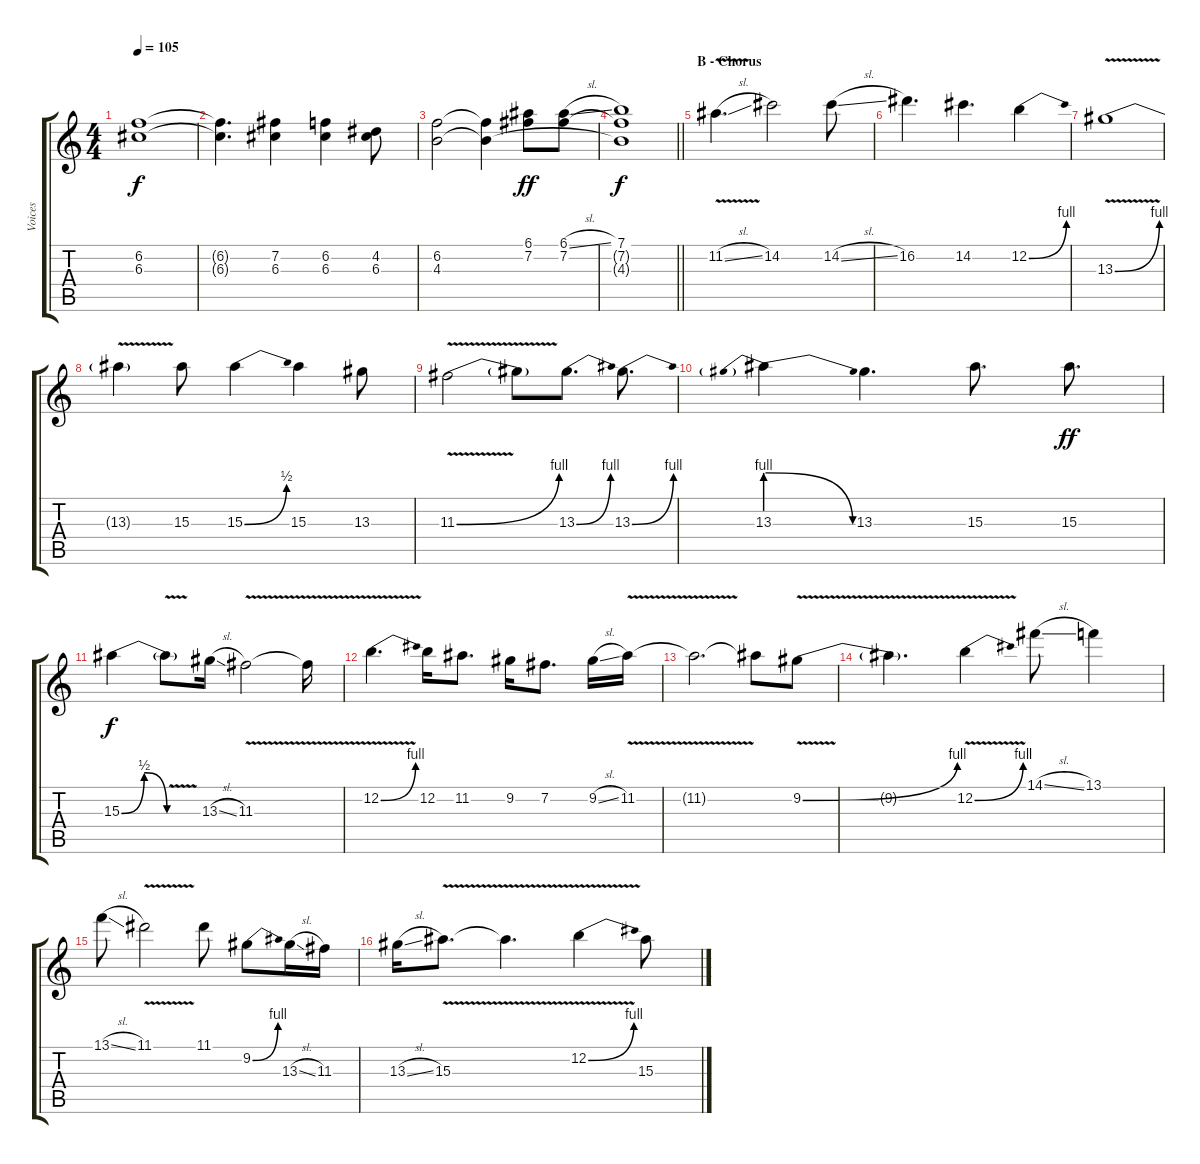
\track ("Voices" "Voices") {instrument distortionguitar}
\staff {score tabs}
\tuning (E4 B3 G3 D3 A2 E2) {hide}
\ts (4 4)
\tempo 105
\clef g2
\ks c
(6.2 6.3{t}).1{dy f} |
(6.2{t} 6.3{t}).4{d} (7.2 6.3).4 (6.2 6.3).4 (4.2 6.3).8 |
(6.2 4.3).2 (6.2{t} 4.3{t}).4 (6.1 7.2).8{dy ff} (6.1{sl} 7.2).8 |
\barLineRight lightlight
(7.1 7.2{t} 4.3{t}).1{dy f} |
\section ("" "B - Chorus")
11.2{v sl}.4{d} 14.2.2 14.2{sl}.8 |
16.2.4{d} 14.2.4{d} 12.2{be (bend 0 0 60 4)}.4 |
13.3{be (bend 0 0 60 4) v}.1 |
13.3{t}.4 15.3.8 15.3{be (bend 0 0 60 2)}.4 15.3.4 13.3.8 |
11.3{be (bend 0 0 60 4) v}.2 11.3{t}.8 13.3{be (bend 0 0 60 4)}.8{d} 13.3{be (bend 0 0 60 4)}.8{d} |
13.3{be (prebendrelease 0 4 60 0)}.4 13.3.4{d} 15.3.8{d} 15.3.8{d dy ff} |
15.3{be (bendrelease 0 0 15 2 15 2 60 0)}.4{dy f} 15.3{v t}.8 13.3{sl}.16 11.3{v}.2 11.3{t}.16 |
12.2{be (bend 0 0 60 4) v}.4{d} 12.2.16 11.2.8{d} 9.2.16 7.2.8{d} 9.2{sl}.16 11.2{v}.16 |
11.2{t}.2{d} 11.2{t}.8 9.2{be (bend 0 0 60 4) v}.8 |
9.2{t}.4{d} 12.2{be (bend 0 0 60 4) v}.4 14.1{sl}.8 13.1.4 |
13.1{sl}.8 11.1{v}.2 11.1.8 9.2{be (bend 0 0 60 4)}.8 13.3{sl}.16 11.3.16 |
13.3{sl}.16 15.3{v}.8{d} 15.3{t}.4{d} 12.2{be (bend 0 0 60 4) v}.4 15.3.8
